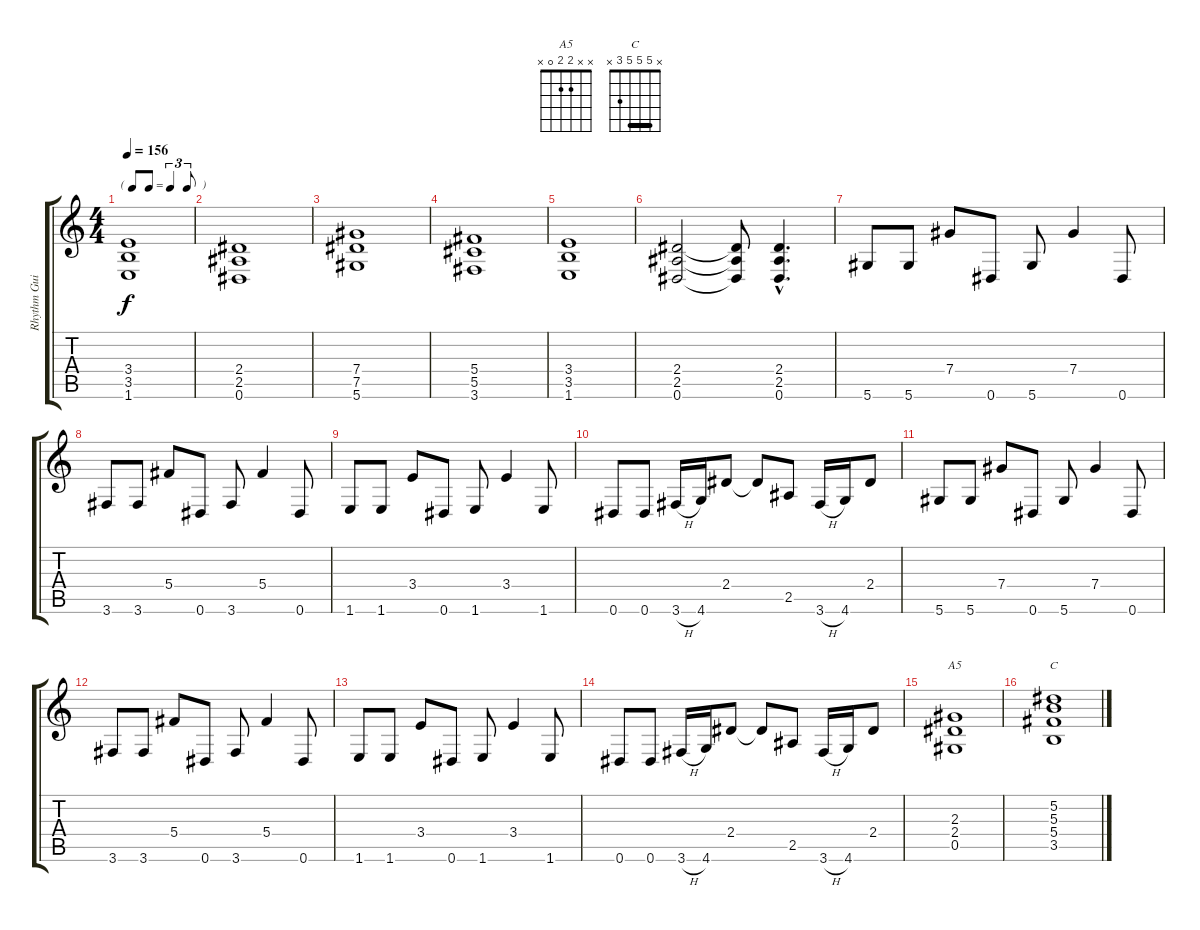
\track ("Rhythm Guitar 2" "Rhythm Gui") {instrument overdrivenguitar}
\staff {score tabs}
\tuning (Eb4 Bb3 Gb3 Db3 Ab2 Eb2) {hide}
\chord ("A5" x x 2 2 0 x)
\chord ("C" x 5 5 5 3 x) {barre 5}
\ts (4 4)
\tf triplet8th
\tempo 156
\clef g2
\ks c
(3.4 3.5 1.6).1{dy f} |
(2.4 2.5 0.6).1 |
(7.4 7.5 5.6).1 |
(5.4 5.5 3.6).1 |
(3.4 3.5 1.6).1 |
(2.4 2.5 0.6).2 (2.4{t} 2.5{t} 0.6{t}).8 (2.4{hac} 2.5{hac} 0.6{hac}).4{d} |
5.6.8 5.6.8 7.4.8 0.6.8 5.6.8 7.4.4 0.6.8 |
3.6.8 3.6.8 5.4.8 0.6.8 3.6.8 5.4.4 0.6.8 |
1.6.8 1.6.8 3.4.8 0.6.8 1.6.8 3.4.4 1.6.8 |
0.6.8 0.6.8 3.6{h}.16 4.6.16 2.4.8 2.4{t}.8 2.5.8 3.6{h}.16 4.6.16 2.4.8 |
5.6.8 5.6.8 7.4.8 0.6.8 5.6.8 7.4.4 0.6.8 |
3.6.8 3.6.8 5.4.8 0.6.8 3.6.8 5.4.4 0.6.8 |
1.6.8 1.6.8 3.4.8 0.6.8 1.6.8 3.4.4 1.6.8 |
0.6.8 0.6.8 3.6{h}.16 4.6.16 2.4.8 2.4{t}.8 2.5.8 3.6{h}.16 4.6.16 2.4.8 |
(2.3 2.4 0.5).1{ch "A5"} |
(5.2 5.3 5.4 3.5).1{ch "C"}
